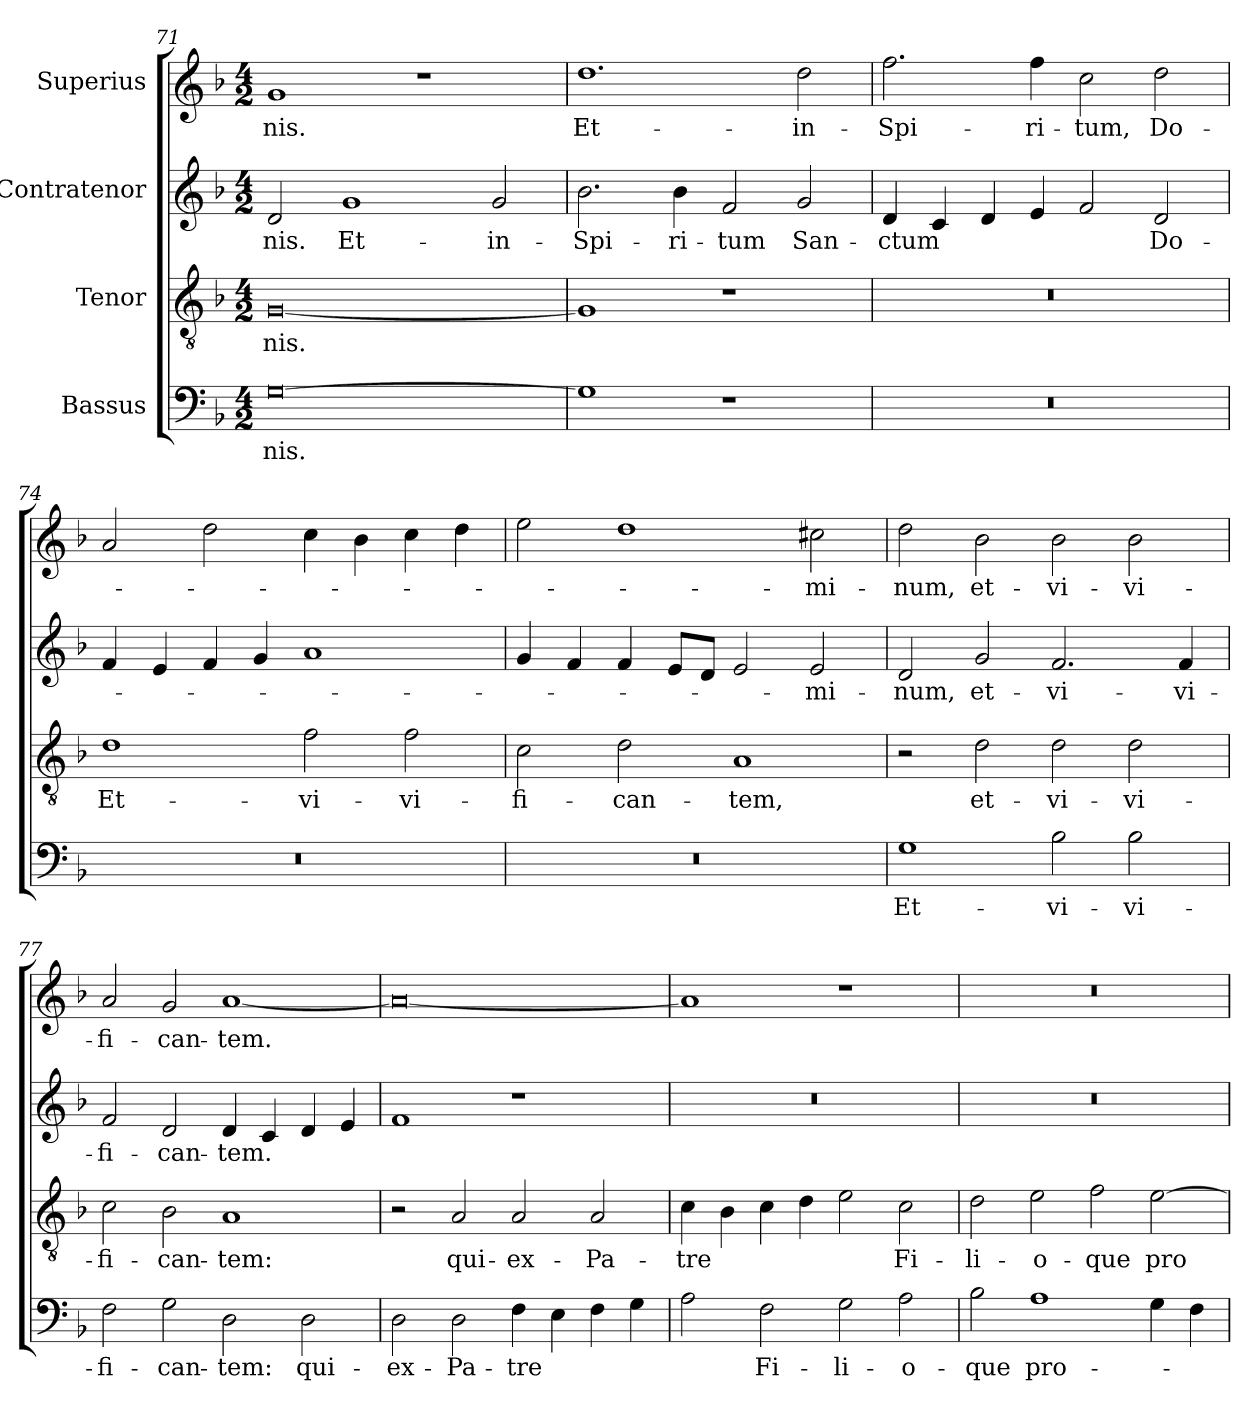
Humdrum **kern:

**kern	**text	**kern	**text	**kern	**text	**kern	**text
*part4	*part4	*part3	*part3	*part2	*part2	*part1	*part1
*staff4	*staff4	*staff3	*staff3	*staff2	*staff2	*staff1	*staff1
*I"Bassus	*	*I"Tenor	*	*I"Contratenor	*	*I"Superius	*
*clefF4	*	*clefGv2	*	*clefG2	*	*clefG2	*
*k[b-]	*	*k[b-]	*	*k[b-]	*	*k[b-]	*
*M4/2	*	*M4/2	*	*M4/2	*	*M4/2	*
=71	=71	=71	=71	=71	=71	=71	=71
[0G\	-nis.	[0G/	-nis.	2d/	-nis.	1g/	-nis.
.	.	.	.	1g/	Et-	.	.
.	.	.	.	.	.	1r	.
.	.	.	.	2g/	in-	.	.
=72	=72	=72	=72	=72	=72	=72	=72
1G\]	.	1G/]	.	2.b-\	Spi-	1.dd\	Et-
.	.	.	.	4b-\	-ri-	.	.
1r	.	1r	.	2f/	-tum	.	.
.	.	.	.	2g/	San-	2dd\	in-
=73	=73	=73	=73	=73	=73	=73	=73
0r	.	0r	.	4d/	-ctum	2.ff\	Spi-
.	.	.	.	4c/	.	.	.
.	.	.	.	4d/	.	.	.
.	.	.	.	4e/	.	4ff\	-ri-
.	.	.	.	2f/	.	2cc\	-tum,
.	.	.	.	2d/	Do-	2dd\	Do-
=74	=74	=74	=74	=74	=74	=74	=74
0r	.	1d\	Et-	4f/	.	2a/	.
.	.	.	.	4e/	.	.	.
.	.	.	.	4f/	.	2dd\	.
.	.	.	.	4g/	.	.	.
.	.	2f\	vi-	1a/	.	4cc\	.
.	.	.	.	.	.	4b-\	.
.	.	2f\	-vi-	.	.	4cc\	.
.	.	.	.	.	.	4dd\	.
=75	=75	=75	=75	=75	=75	=75	=75
0r	.	2c\	-fi-	4g/	.	2ee\	.
.	.	.	.	4f/	.	.	.
.	.	2d\	-can-	4f/	.	1dd\	.
.	.	.	.	8e/L	.	.	.
.	.	.	.	8d/J	.	.	.
.	.	1A/	-tem,	2e/	.	.	.
.	.	.	.	2e/	-mi-	2cc#X\	-mi-
=76	=76	=76	=76	=76	=76	=76	=76
1G\	Et-	2r	.	2d/	-num,	2dd\	-num,
.	.	2d\	et-	2g/	et-	2b-\	et-
2B-\	vi-	2d\	vi-	2.f/	vi-	2b-\	vi-
2B-\	-vi-	2d\	-vi-	.	.	2b-\	-vi-
.	.	.	.	4f/	-vi-	.	.
=77	=77	=77	=77	=77	=77	=77	=77
2F\	-fi-	2c\	-fi-	2f/	-fi-	2a/	-fi-
2G\	-can-	2B-\	-can-	2d/	-can-	2g/	-can-
2D\	-tem:	1A/	-tem:	4d/	-tem.	[1a/	-tem.
.	.	.	.	4c/	.	.	.
2D\	qui-	.	.	4d/	.	.	.
.	.	.	.	4e/	.	.	.
=78	=78	=78	=78	=78	=78	=78	=78
2D\	ex-	2r	.	1f/	.	0a/_	.
2D\	Pa-	2A/	qui-	.	.	.	.
4F\	-tre	2A/	ex-	1r	.	.	.
4E\	.	.	.	.	.	.	.
4F\	.	2A/	Pa-	.	.	.	.
4G\	.	.	.	.	.	.	.
=79	=79	=79	=79	=79	=79	=79	=79
2A\	.	4c\	-tre	0r	.	1a/]	.
.	.	4B-\	.	.	.	.	.
2F\	Fi-	4c\	.	.	.	.	.
.	.	4d\	.	.	.	.	.
2G\	-li-	2e\	.	.	.	1r	.
2A\	-o-	2c\	Fi-	.	.	.	.
=80	=80	=80	=80	=80	=80	=80	=80
2B-\	-que	2d\	-li-	0r	.	0r	.
1A\	pro-	2e\	-o-	.	.	.	.
.	.	2f\	-que	.	.	.	.
4G\	.	[2e\	pro-	.	.	.	.
4F\	.	.	.	.	.	.	.
=	=	=	=	=	=	=	=
*-	*-	*-	*-	*-	*-	*-	*-
